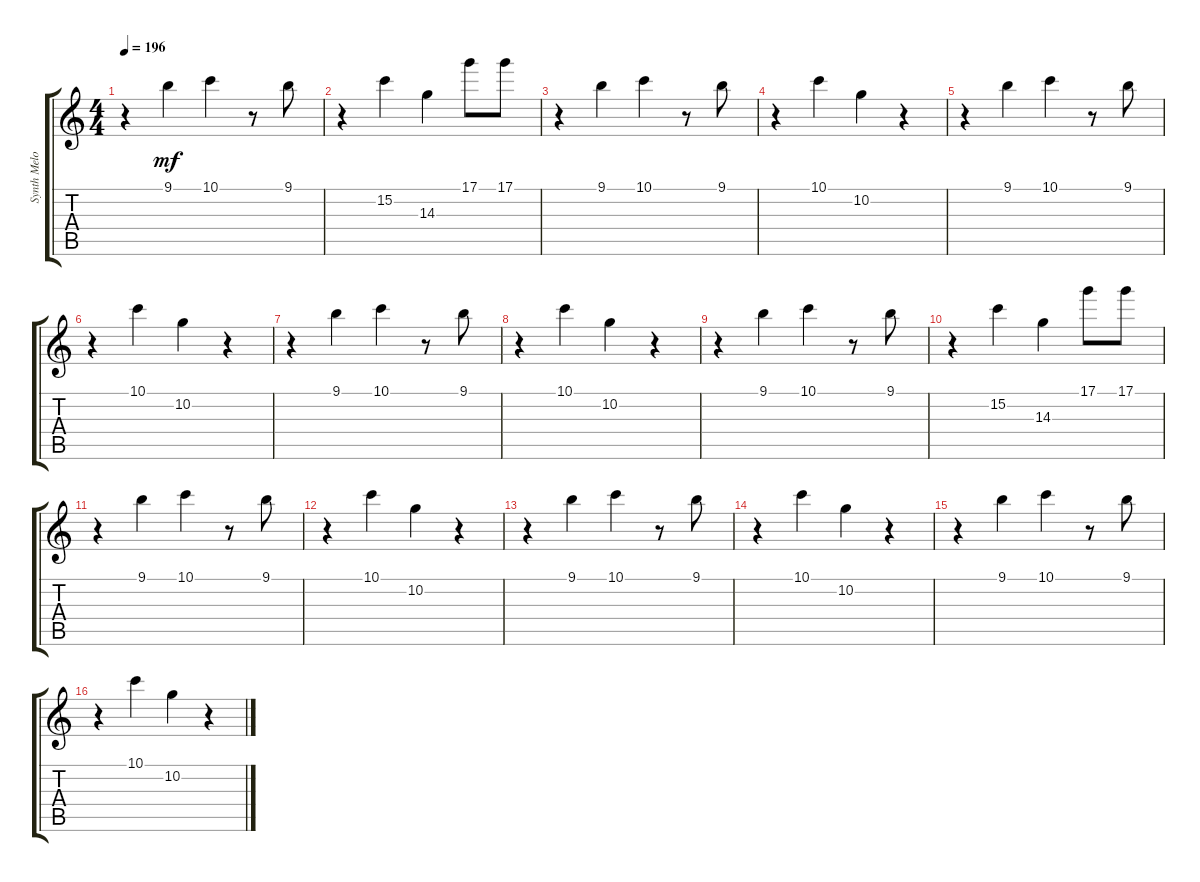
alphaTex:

\track ("Synth Melody" "Synth Melo") {instrument electricguitarclean}
\staff {score tabs}
\tuning (D4 A3 F3 C3 G2 C2) {hide}
\ts (4 4)
\tempo 196
\clef g2
\ks aminor
r.4{dy mf} 9.1.4 10.1.4 r.8 9.1.8 |
r.4 15.2.4 14.3.4 17.1.8 17.1.8 |
r.4 9.1.4 10.1.4 r.8 9.1.8 |
r.4 10.1.4 10.2.4 r.4 |
r.4 9.1.4 10.1.4 r.8 9.1.8 |
r.4 10.1.4 10.2.4 r.4 |
r.4 9.1.4 10.1.4 r.8 9.1.8 |
r.4 10.1.4 10.2.4 r.4 |
r.4 9.1.4 10.1.4 r.8 9.1.8 |
r.4 15.2.4 14.3.4 17.1.8 17.1.8 |
r.4 9.1.4 10.1.4 r.8 9.1.8 |
r.4 10.1.4 10.2.4 r.4 |
r.4 9.1.4 10.1.4 r.8 9.1.8 |
r.4 10.1.4 10.2.4 r.4 |
r.4 9.1.4 10.1.4 r.8 9.1.8 |
r.4 10.1.4 10.2.4 r.4
